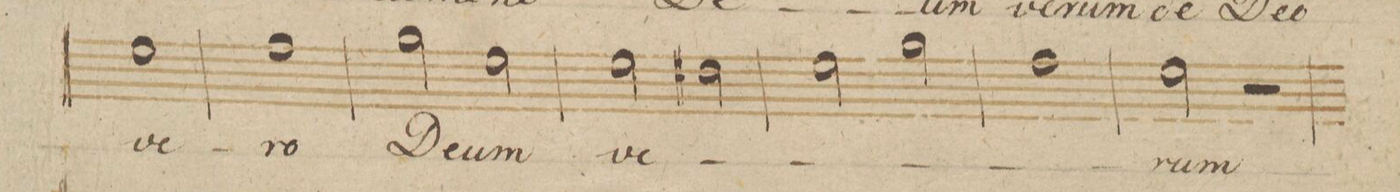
**kern	**text	**dynam
*I"Tenore.	*	*
*clefC4	*	*
*k[b-]	*	*
*met(c|)	*	*
*M2/2	*	*
1d	ve-	.
=41	=41	=41
1e	-ro	.
=42	=42	=42
2f\	De-	.
2d\	-um	.
=43	=43	=43
2d\	ve-	.
2c#X\	.	.
=44	=44	=44
2d\	.	.
2f\	.	.
=45	=45	=45
1e	.	.
=46	=46	=46
2d\	-rum	.
2r	.	.
=47	=47	=47
*-	*-	*-
